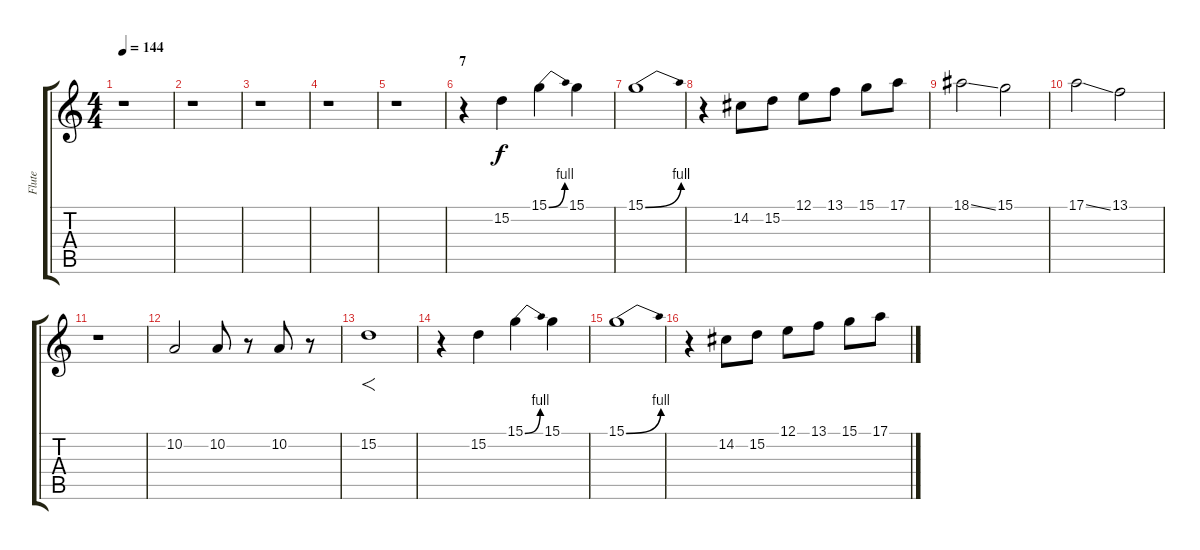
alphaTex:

\track ("Flute" "Flute") {instrument flute}
\staff {score tabs}
\tuning (E4 B3 G3 D3 A2 E2) {hide}
\ts (4 4)
\tempo 144
\clef g2
\ks c
r.1{dy f} |
r.1 |
r.1 |
r.1 |
r.1 |
\section ("" "7")
r.4 15.2.4 15.1{be (bend 0 0 60 4)}.4 15.1.4 |
15.1{be (bend 0 0 60 4)}.1 |
r.4 14.2.8 15.2.8 12.1.8 13.1.8 15.1.8 17.1.8 |
18.1{ss}.2 15.1.2 |
17.1{ss}.2 13.1.2 |
r.1 |
10.2.2 10.2.8 r.8 10.2.8 r.8 |
15.2.1{f} |
r.4 15.2.4 15.1{be (bend 0 0 60 4)}.4 15.1.4 |
15.1{be (bend 0 0 60 4)}.1 |
r.4 14.2.8 15.2.8 12.1.8 13.1.8 15.1.8 17.1.8
